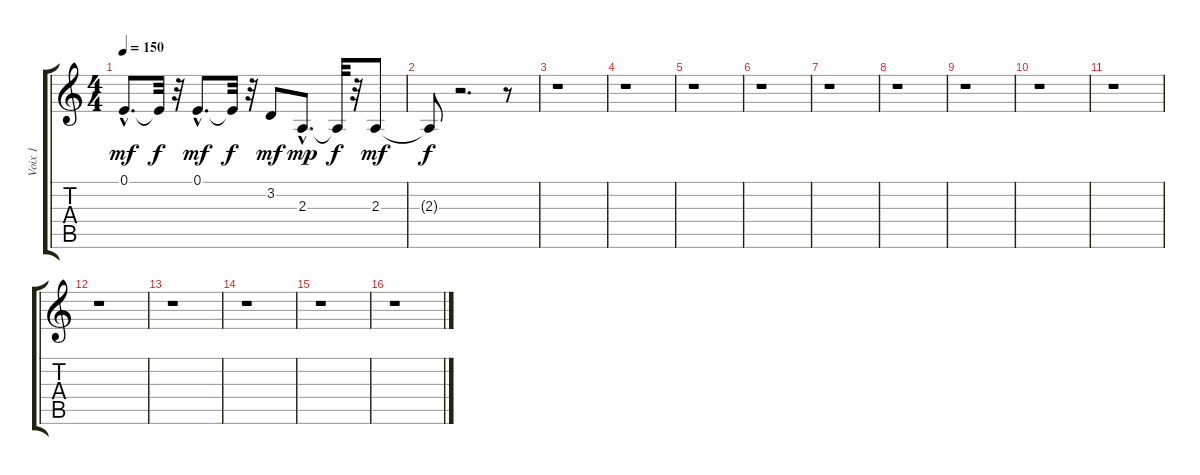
\track ("Voix 1" "Voix 1") {instrument tenorsax}
\staff {score tabs}
\tuning (E4 B3 G3 D3 A2 E2) {hide}
\ts (4 4)
\tempo 150
\clef g2
\ks c
0.1{hac}.8{d dy mf} 0.1{t}.32{dy f} r.32 0.1{hac}.8{d dy mf} 0.1{t}.32{dy f} r.32 3.2.8{dy mf} 2.3{hac}.8{d dy mp} 2.3{t}.32{dy f} r.32 2.3.8{dy mf} |
2.3{t}.8{dy f} r.2{d} r.8 |
r.1 |
r.1 |
r.1 |
r.1 |
r.1 |
r.1 |
r.1 |
r.1 |
r.1 |
r.1 |
r.1 |
r.1 |
r.1 |
r.1
